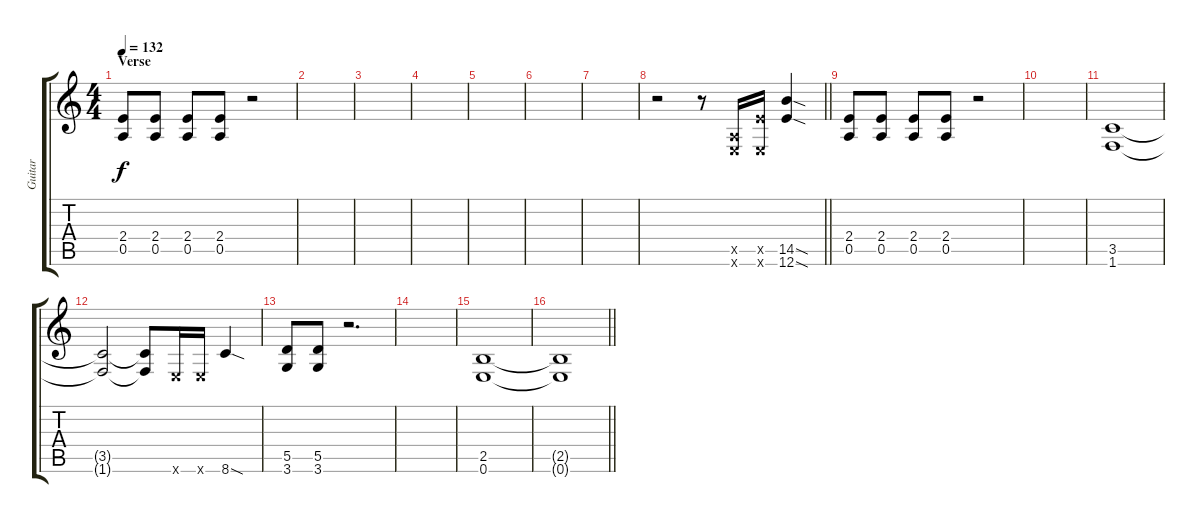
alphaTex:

\track ("Guitar" "Guitar") {instrument distortionguitar}
\staff {score tabs}
\tuning (E4 B3 G3 D3 A2 E2) {hide}
\ts (4 4)
\section ("" "Verse")
\tempo 132
\clef g2
\ks c
(2.4 0.5).8{dy f} (2.4 0.5).8 (2.4 0.5).8 (2.4 0.5).8 r.2 |
|
|
|
|
|
|
\barLineRight lightlight
r.2 r.8 (0.5{x} 0.6{x}).16 (7.5{x} 0.6{x}).16 (14.5{sod} 12.6{sod}).4 |
\section ("" "")
(2.4 0.5).8 (2.4 0.5).8 (2.4 0.5).8 (2.4 0.5).8 r.2 |
|
(3.5 1.6).1 |
(3.5{t} 1.6{t}).2 (3.5{t} 1.6{t}).8 0.6{x}.16 0.6{x}.16 8.6{sod}.4 |
(5.5 3.6).8 (5.5 3.6).8 r.2{d} |
|
(2.5 0.6).1 |
\barLineRight lightlight
(2.5{t} 0.6{t}).1
